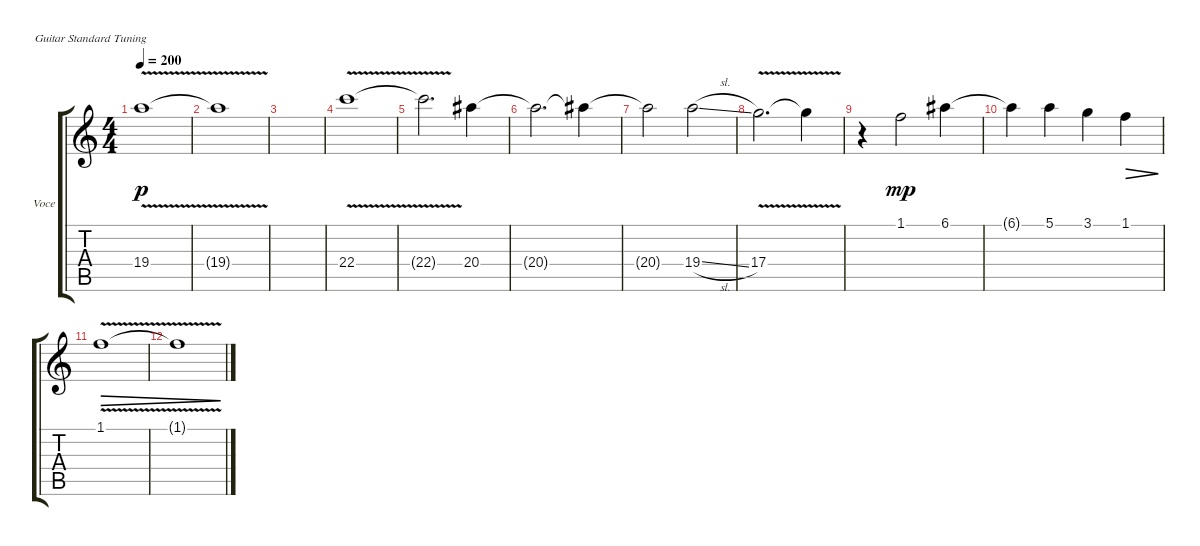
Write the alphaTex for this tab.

\defaultSystemsLayout 4
\bracketExtendMode groupsimilarinstruments
\firstSystemTrackNameOrientation horizontal
\otherSystemsTrackNameOrientation horizontal
\track ("Cantato" "Voce") {instrument acousticguitarsteel}
\staff {score tabs}
\tuning (E4 B3 G3 D3 A2 E2)
\ts (4 4)
\tempo 200
\clef g2
\ks c
19.4{v}.1{dy p} |
19.4{v t}.1 |
|
22.4{v}.1 |
22.4{v t}.2{d} 20.4.4 |
20.4{t}.2{d} 20.4{t}.4 |
20.4{t}.2 19.4{sl}.2 |
17.4{v}.2{d} 17.4{v t}.4 |
r.4 1.1.2{dy mp} 6.1.4 |
6.1{t}.4 5.1.4 3.1.4 1.1.4{dec} |
1.1{v}.1{dec} |
1.1{v t}.1{dec}
